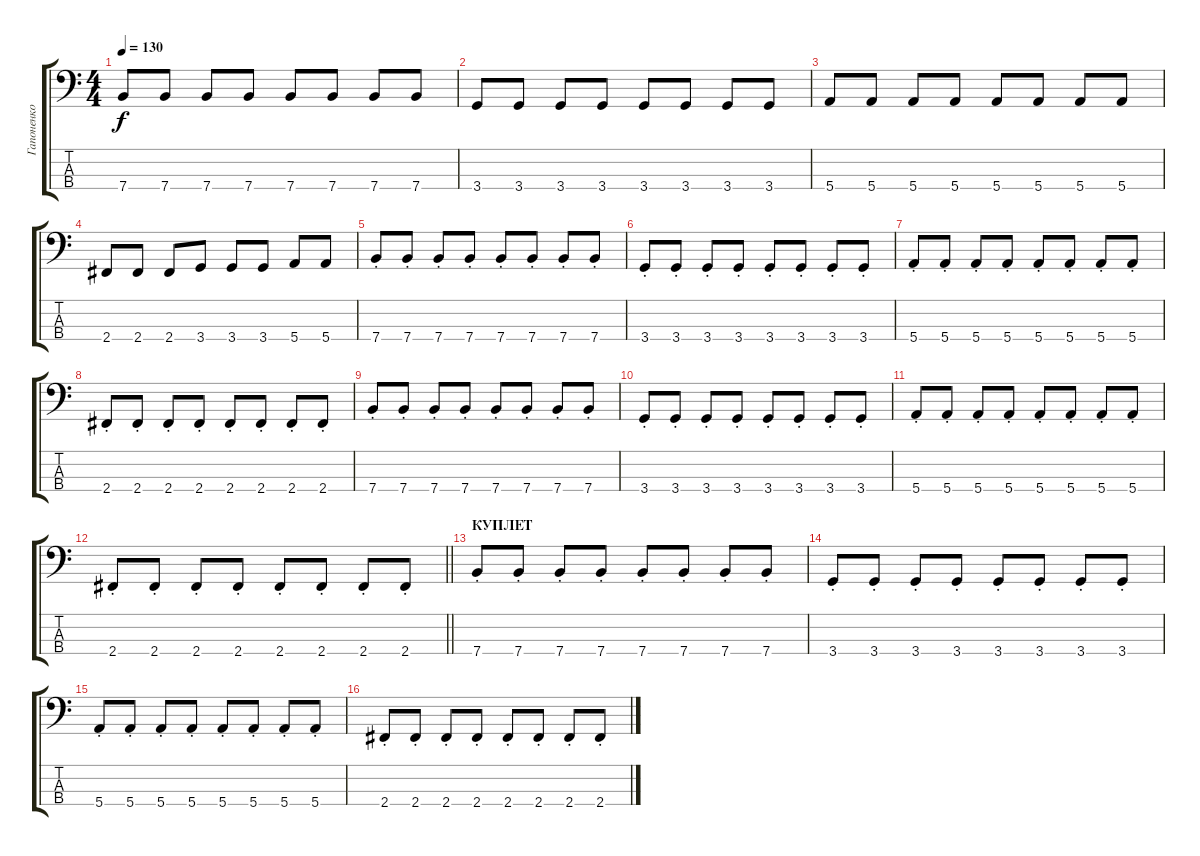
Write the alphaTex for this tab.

\track ("Гапоненко Андрей" "Гапоненко ") {instrument electricbassfinger}
\staff {score tabs}
\tuning (G2 D2 A1 E1) {hide}
\ts (4 4)
\tempo 130
\clef f4
\ks c
7.4.8{dy f} 7.4.8 7.4.8 7.4.8 7.4.8 7.4.8 7.4.8 7.4.8 |
3.4.8 3.4.8 3.4.8 3.4.8 3.4.8 3.4.8 3.4.8 3.4.8 |
5.4.8 5.4.8 5.4.8 5.4.8 5.4.8 5.4.8 5.4.8 5.4.8 |
2.4.8 2.4.8 2.4.8 3.4.8 3.4.8 3.4.8 5.4.8 5.4.8 |
7.4{st}.8 7.4{st}.8 7.4{st}.8 7.4{st}.8 7.4{st}.8 7.4{st}.8 7.4{st}.8 7.4{st}.8 |
3.4{st}.8 3.4{st}.8 3.4{st}.8 3.4{st}.8 3.4{st}.8 3.4{st}.8 3.4{st}.8 3.4{st}.8 |
5.4{st}.8 5.4{st}.8 5.4{st}.8 5.4{st}.8 5.4{st}.8 5.4{st}.8 5.4{st}.8 5.4{st}.8 |
2.4{st}.8 2.4{st}.8 2.4{st}.8 2.4{st}.8 2.4{st}.8 2.4{st}.8 2.4{st}.8 2.4{st}.8 |
7.4{st}.8 7.4{st}.8 7.4{st}.8 7.4{st}.8 7.4{st}.8 7.4{st}.8 7.4{st}.8 7.4{st}.8 |
3.4{st}.8 3.4{st}.8 3.4{st}.8 3.4{st}.8 3.4{st}.8 3.4{st}.8 3.4{st}.8 3.4{st}.8 |
5.4{st}.8 5.4{st}.8 5.4{st}.8 5.4{st}.8 5.4{st}.8 5.4{st}.8 5.4{st}.8 5.4{st}.8 |
\barLineRight lightlight
2.4{st}.8 2.4{st}.8 2.4{st}.8 2.4{st}.8 2.4{st}.8 2.4{st}.8 2.4{st}.8 2.4{st}.8 |
\section ("" "КУПЛЕТ")
7.4{st}.8 7.4{st}.8 7.4{st}.8 7.4{st}.8 7.4{st}.8 7.4{st}.8 7.4{st}.8 7.4{st}.8 |
3.4{st}.8 3.4{st}.8 3.4{st}.8 3.4{st}.8 3.4{st}.8 3.4{st}.8 3.4{st}.8 3.4{st}.8 |
5.4{st}.8 5.4{st}.8 5.4{st}.8 5.4{st}.8 5.4{st}.8 5.4{st}.8 5.4{st}.8 5.4{st}.8 |
2.4{st}.8 2.4{st}.8 2.4{st}.8 2.4{st}.8 2.4{st}.8 2.4{st}.8 2.4{st}.8 2.4{st}.8
